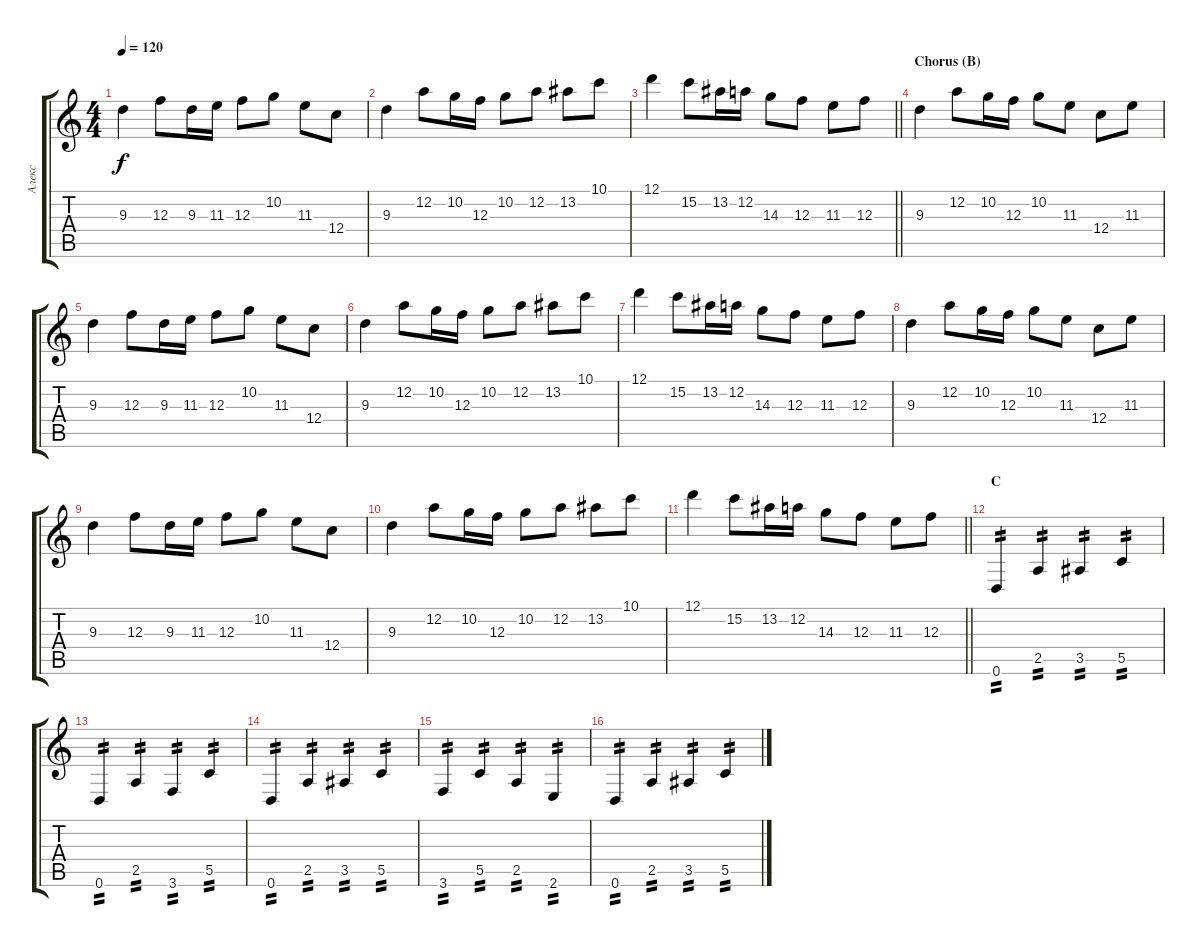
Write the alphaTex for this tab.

\track ("Алекс" "Алекс") {instrument distortionguitar}
\staff {score tabs}
\tuning (D4 A3 F3 C3 G2 D2) {hide}
\ts (4 4)
\tempo 120
\clef g2
\ks c
9.3.4{dy f} 12.3.8 9.3.16 11.3.16 12.3.8 10.2.8 11.3.8 12.4.8 |
9.3.4 12.2.8 10.2.16 12.3.16 10.2.8 12.2.8 13.2.8 10.1.8 |
\barLineRight lightlight
12.1.4 15.2.8 13.2.16 12.2.16 14.3.8 12.3.8 11.3.8 12.3.8 |
\section ("" "Chorus (B)")
9.3.4 12.2.8 10.2.16 12.3.16 10.2.8 11.3.8 12.4.8 11.3.8 |
9.3.4 12.3.8 9.3.16 11.3.16 12.3.8 10.2.8 11.3.8 12.4.8 |
9.3.4 12.2.8 10.2.16 12.3.16 10.2.8 12.2.8 13.2.8 10.1.8 |
12.1.4 15.2.8 13.2.16 12.2.16 14.3.8 12.3.8 11.3.8 12.3.8 |
9.3.4 12.2.8 10.2.16 12.3.16 10.2.8 11.3.8 12.4.8 11.3.8 |
9.3.4 12.3.8 9.3.16 11.3.16 12.3.8 10.2.8 11.3.8 12.4.8 |
9.3.4 12.2.8 10.2.16 12.3.16 10.2.8 12.2.8 13.2.8 10.1.8 |
\barLineRight lightlight
12.1.4 15.2.8 13.2.16 12.2.16 14.3.8 12.3.8 11.3.8 12.3.8 |
\section ("" "C")
0.6.4{tp 2} 2.5.4{tp 2} 3.5.4{tp 2} 5.5.4{tp 2} |
0.6.4{tp 2} 2.5.4{tp 2} 3.6.4{tp 2} 5.5.4{tp 2} |
0.6.4{tp 2} 2.5.4{tp 2} 3.5.4{tp 2} 5.5.4{tp 2} |
3.6.4{tp 2} 5.5.4{tp 2} 2.5.4{tp 2} 2.6.4{tp 2} |
0.6.4{tp 2} 2.5.4{tp 2} 3.5.4{tp 2} 5.5.4{tp 2}
